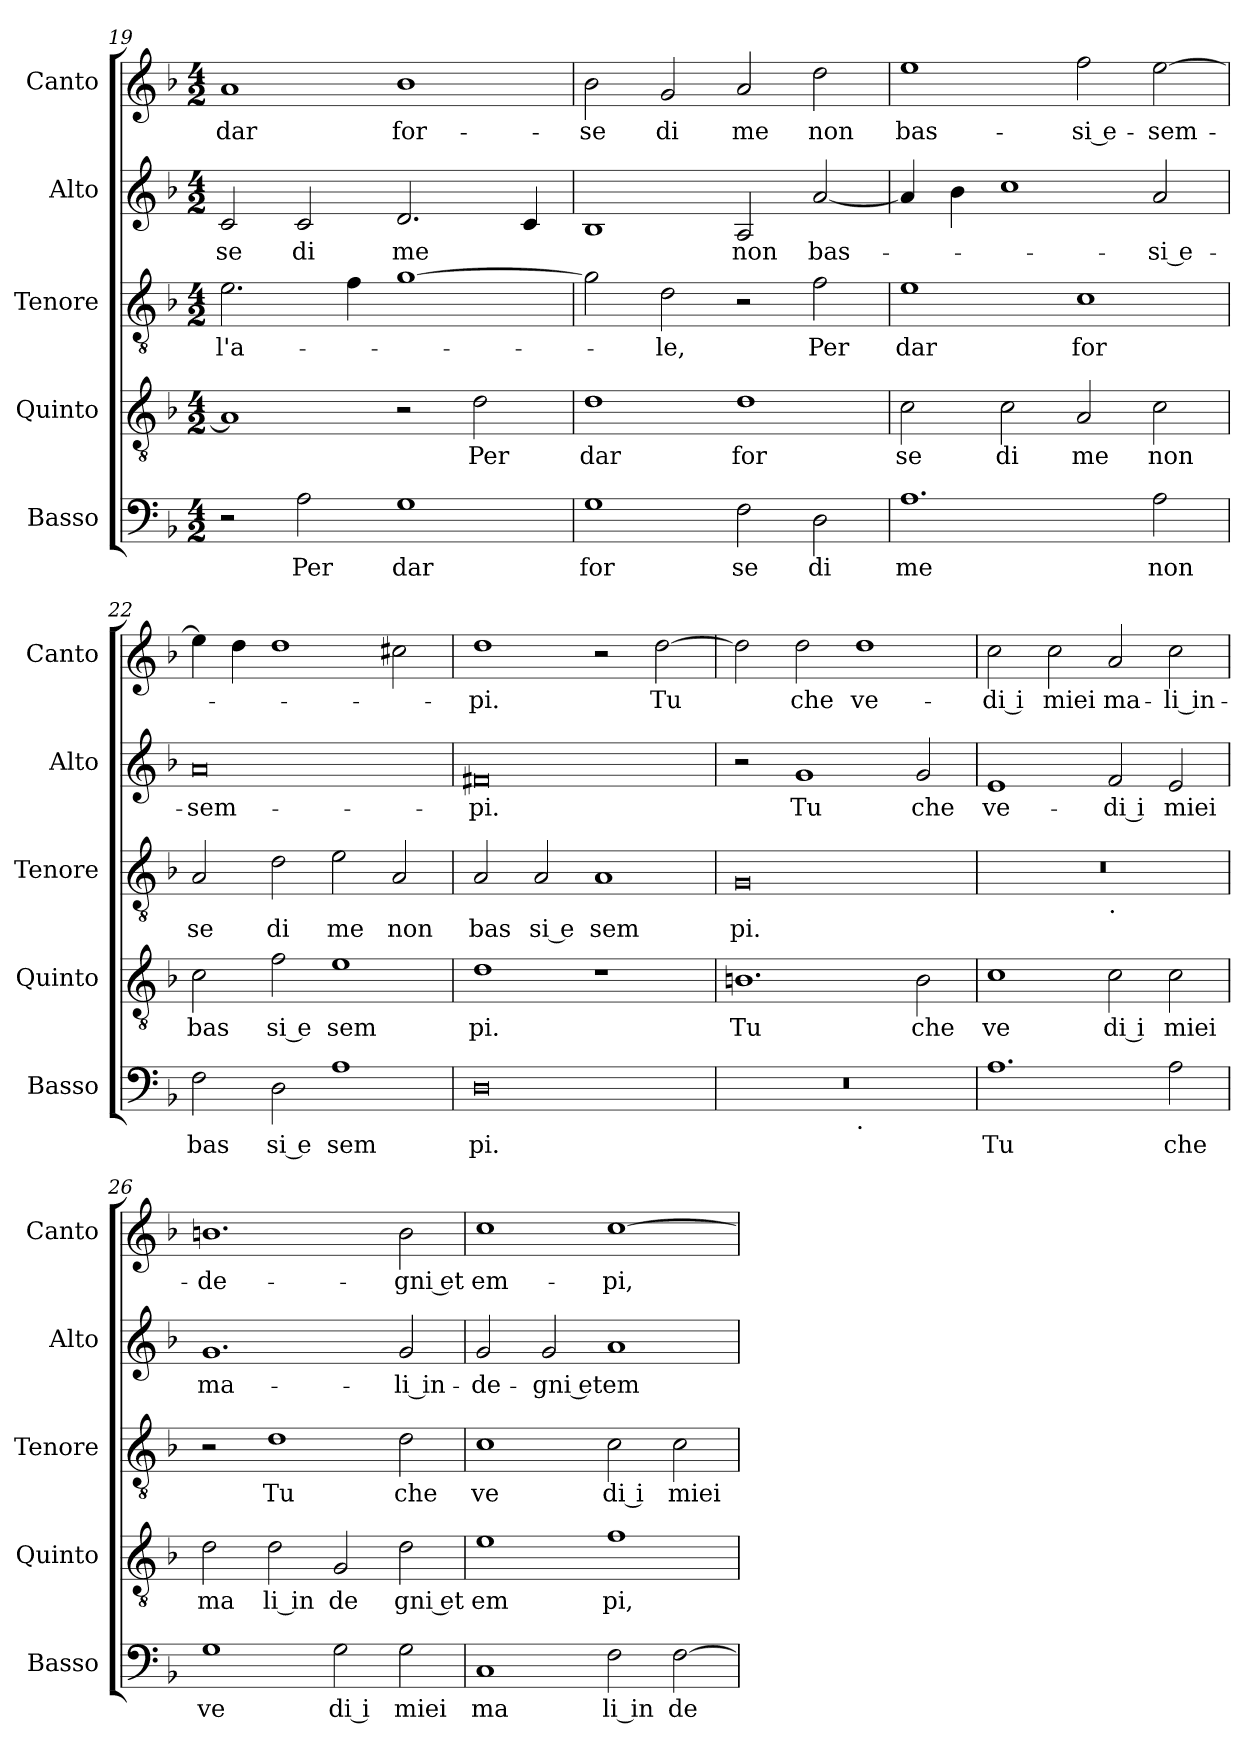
**kern	**text	**kern	**text	**kern	**text	**kern	**text	**kern	**text
*part5	*part5	*part4	*part4	*part3	*part3	*part2	*part2	*part1	*part1
*staff5	*staff5	*staff4	*staff4	*staff3	*staff3	*staff2	*staff2	*staff1	*staff1
*I"Basso	*	*I"Quinto	*	*I"Tenore	*	*I"Alto	*	*I"Canto	*
*I'Basso	*	*I'Quinto	*	*I'Tenore	*	*I'Alto	*	*I'Canto	*
*clefF4	*	*clefGv2	*	*clefGv2	*	*clefG2	*	*clefG2	*
*k[b-]	*	*k[b-]	*	*k[b-]	*	*k[b-]	*	*k[b-]	*
*F:	*	*F:	*	*F:	*	*F:	*	*F:	*
*M4/2	*	*M4/2	*	*M4/2	*	*M4/2	*	*M4/2	*
=19	=19	=19	=19	=19	=19	=19	=19	=19	=19
2r	.	1A]	.	2.e\	l'a-	2c/	-se	1a	dar
2A\	Per	.	.	.	.	2c/	di	.	.
.	.	.	.	4f\	.	.	.	.	.
1G	dar	2r	.	[1g	.	2.d/	me	1b-	for-
.	.	2d\	Per	.	.	.	.	.	.
.	.	.	.	.	.	4c/	.	.	.
=20	=20	=20	=20	=20	=20	=20	=20	=20	=20
1G	for	1d	dar	2g\]	.	1B-	.	2b-\	-se
.	.	.	.	2d\	-le,	.	.	2g/	di
2F\	se	1d	for	2r	.	2A/	non	2a/	me
2D\	di	.	.	2f\	Per	[2a/	bas-	2dd\	non
!!LO:LB:g=z
=21	=21	=21	=21	=21	=21	=21	=21	=21	=21
1.A	me	2c\	se	1e	dar	4a/]	.	1ee	bas-
.	.	.	.	.	.	4b-\	.	.	.
.	.	2c\	di	.	.	1cc	.	.	.
.	.	2A/	me	1c	for	.	.	2ff\	si e-
2A\	non	2c\	non	.	.	2a/	si e-	[2ee\	-sem-
=22	=22	=22	=22	=22	=22	=22	=22	=22	=22
2F\	bas	2c\	bas	2A/	se	0a	-sem-	4ee\]	.
.	.	.	.	.	.	.	.	4dd\	.
2D\	si e	2f\	si e	2d\	di	.	.	1dd	.
1A	sem	1e	sem	2e\	me	.	.	.	.
.	.	.	.	2A/	non	.	.	2cc#X\	.
=23	=23	=23	=23	=23	=23	=23	=23	=23	=23
0D	pi.	1d	pi.	2A/	bas	0f#X	-pi.	1dd	-pi.
.	.	.	.	2A/	si e	.	.	.	.
.	.	1r	.	1A	sem	.	.	2r	.
.	.	.	.	.	.	.	.	[2dd\	Tu
=24	=24	=24	=24	=24	=24	=24	=24	=24	=24
*^	*	*	*	*	*	*	*	*	*
0r	1ryy	.	1.Bn	Tu	0G	pi.	2r	.	2dd\]	.
.	.	.	.	.	.	.	1g	Tu	2dd\	che
!	!LO:TX:b:t=.	!	!	!	!	!	!	!	!	!
.	1ryy	.	.	.	.	.	.	.	1dd	ve-
.	.	.	2B\	che	.	.	2g/	che	.	.
*v	*v	*	*	*	*	*	*	*	*	*
!!LO:PB:g=z
=25	=25	=25	=25	=25	=25	=25	=25	=25	=25
*	*	*	*	*^	*	*	*	*	*
1.A	Tu	1c	ve	0r	1ryy	.	1e	ve-	2cc\	di i
.	.	.	.	.	.	.	.	.	2cc\	miei
!	!	!	!	!	!LO:TX:b:t=.	!	!	!	!	!
.	.	2c\	di i	.	1ryy	.	2f/	di i	2a/	ma-
2A\	che	2c\	miei	.	.	.	2e/	miei	2cc\	li in-
*	*	*	*	*v	*v	*	*	*	*	*
=26	=26	=26	=26	=26	=26	=26	=26	=26	=26
1G	ve	2d\	ma	2r	.	1.g	ma-	1.bn	-de-
.	.	2d\	li in	1d	Tu	.	.	.	.
2G\	di i	2G/	de	.	.	.	.	.	.
2G\	miei	2d\	gni et	2d\	che	2g/	li in-	2b\	gni et
!!LO:LB:g=z
=27	=27	=27	=27	=27	=27	=27	=27	=27	=27
1C	ma	1e	em	1c	ve	2g/	-de-	1cc	em-
.	.	.	.	.	.	2g/	gni et	.	.
2F\	li in	1f	pi,	2c\	di i	1a	em-	[1cc	-pi,
[2F\	de-	.	.	2c\	miei	.	.	.	.
=	=	=	=	=	=	=	=	=	=
*-	*-	*-	*-	*-	*-	*-	*-	*-	*-
